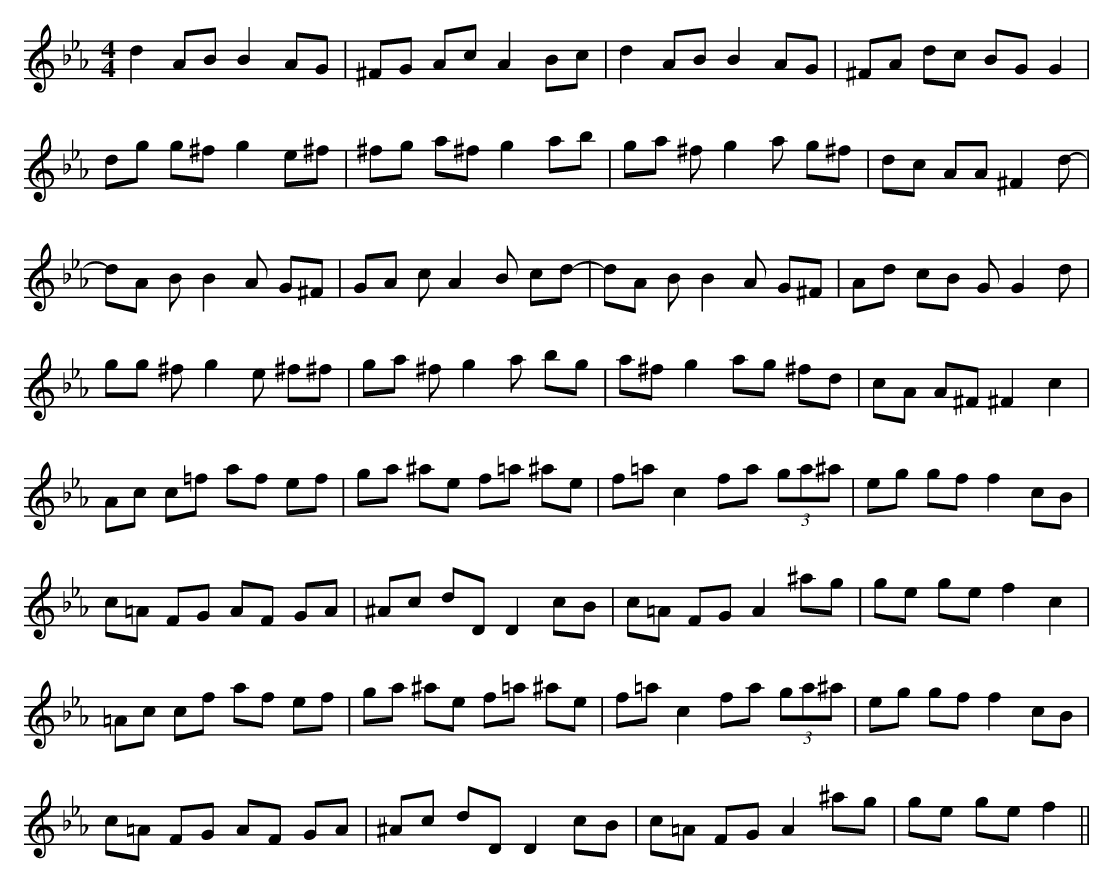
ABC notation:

X:1
M:4/4
K:Fdor
d2 AB B2 AG|^FG Ac A2 Bc|d2 AB B2 AG|^FA dc BG G2|
dg g^f g2 e^f|^fg a^f g2 ab|ga ^fg2a g^f|dc AA ^ ^F2 d-|
dA BB2A G^F|GA cA2B cd-|dA BB2A G^F|Ad cB G G2 d|
gg ^fg2e ^f^f|ga ^fg2a bg|a^f g2 ag ^fd|cA A^F ^F2 c2|
Ac c=f af ef|ga ^ae f=a ^ae|f=a c2 fa (3ga^a|eg gf f2 cB|
c=A FG AF GA|^Ac dD D2 cB|c=A FG A2 ^ag|ge ge f2 c2|
=Ac cf af ef|ga ^ae f=a ^ae|f=a c2 fa (3ga^a|eg gf f2 cB|
c=A FG AF GA|^Ac dD D2 cB|c=A FG A2 ^ag|ge ge f2||
